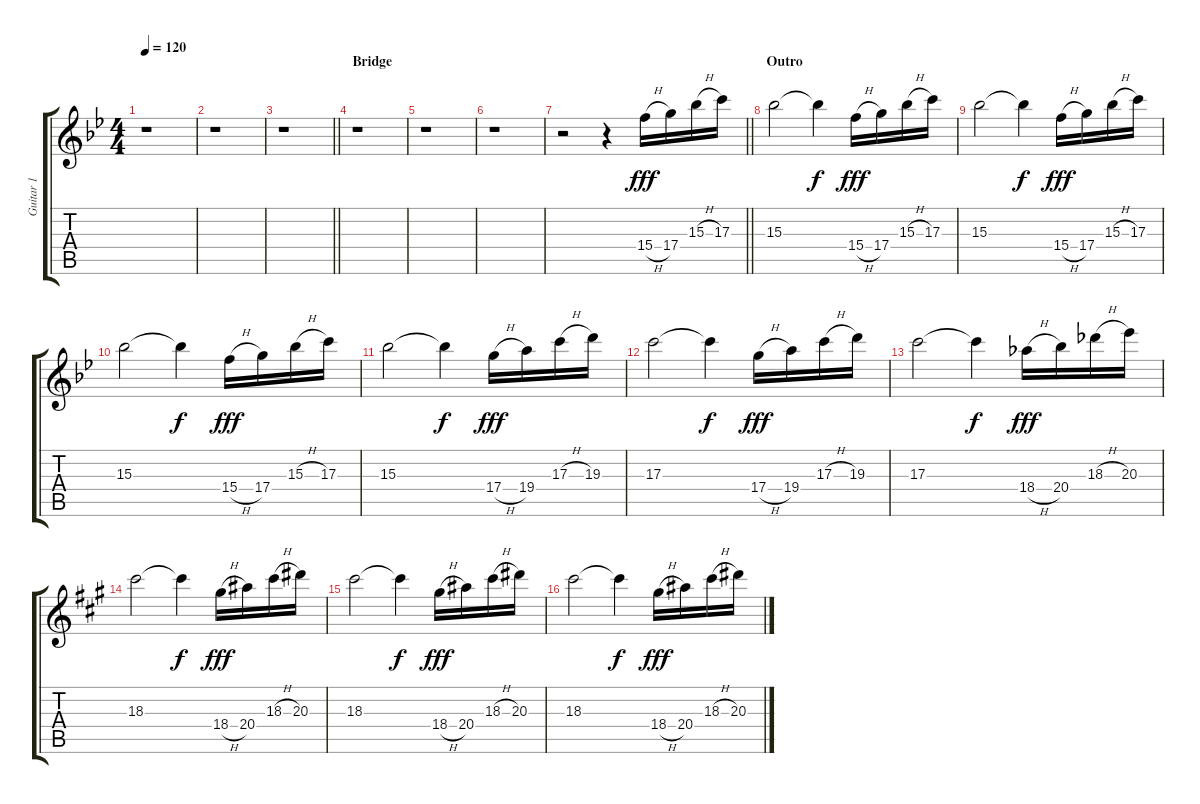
\track ("Guitar 1" "Guitar 1") {instrument distortionguitar}
\staff {score tabs}
\tuning (E4 B3 G3 D3 A2 E2) {hide}
\ts (4 4)
\tempo 120
\clef g2
\ks bb
r.1{dy fff} |
r.1 |
\barLineRight lightlight
r.1 |
\section ("" "Bridge")
r.1 |
r.1 |
r.1 |
\barLineRight lightlight
r.2 r.4 15.4{h}.16 17.4.16 15.3{h}.16 17.3.16 |
\section ("" "Outro")
15.3.2 15.3{t}.4{dy f} 15.4{h}.16{dy fff} 17.4.16 15.3{h}.16 17.3.16 |
15.3.2 15.3{t}.4{dy f} 15.4{h}.16{dy fff} 17.4.16 15.3{h}.16 17.3.16 |
15.3.2 15.3{t}.4{dy f} 15.4{h}.16{dy fff} 17.4.16 15.3{h}.16 17.3.16 |
15.3.2 15.3{t}.4{dy f} 17.4{h}.16{dy fff} 19.4.16 17.3{h}.16 19.3.16 |
17.3.2 17.3{t}.4{dy f} 17.4{h}.16{dy fff} 19.4.16 17.3{h}.16 19.3.16 |
17.3.2 17.3{t}.4{dy f} 18.4{h}.16{dy fff} 20.4.16 18.3{h}.16 20.3.16 |
\ks a
18.3.2 18.3{t}.4{dy f} 18.4{h}.16{dy fff} 20.4.16 18.3{h}.16 20.3.16 |
18.3.2 18.3{t}.4{dy f} 18.4{h}.16{dy fff} 20.4.16 18.3{h}.16 20.3.16 |
18.3.2 18.3{t}.4{dy f} 18.4{h}.16{dy fff} 20.4.16 18.3{h}.16 20.3.16
